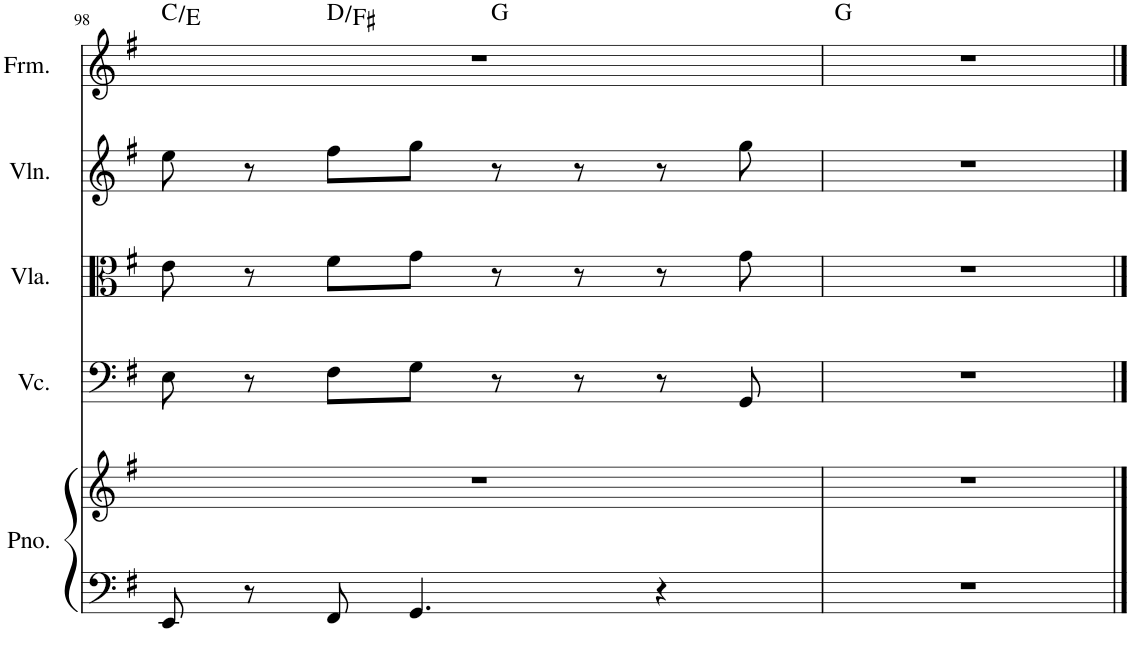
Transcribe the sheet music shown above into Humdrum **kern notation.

**kern	**kern	**kern	**kern	**kern	**kern	**harte
*part5	*part5	*part4	*part3	*part2	*part1	*part1
*staff6	*staff5	*staff4	*staff3	*staff2	*staff1	*
*I"Piano	*	*I"Violoncello	*I"Viola	*I"Violin	*I"Form	*
*I'Pno.	*	*I'Vc.	*I'Vla.	*I'Vln.	*I'Frm.	*
!!LO:PB:g=z
*clefF4	*clefG2	*clefF4	*clefC3	*clefG2	*clefG2	*
*k[f#]	*k[f#]	*k[f#]	*k[f#]	*k[f#]	*k[f#]	*
*M4/4	*M4/4	*M4/4	*M4/4	*M4/4	*M4/4	*
=98	=98	=98	=98	=98	=98	=98
*	*	*	*	*	*^	*
*	*	*	*	*	*	*^	*
8EE/	1r	8E\	8e\	8ee\	1r	4ryy	2ryy	C:maj/3
8r	.	8r	8r	8r	.	.	.	.
8FF#/	.	8F#\L	8f#\L	8ff#\L	.	2.ryy	.	D:maj/3
4.GG/	.	8G\J	8g\J	8gg\J	.	.	.	.
.	.	8r	8r	8r	.	.	2ryy	G:maj
.	.	8r	8r	8r	.	.	.	.
4r	.	8r	8r	8r	.	.	.	.
.	.	8GG/	8g\	8gg\	.	.	.	.
*	*	*	*	*	*v	*v	*v	*
=99	=99	=99	=99	=99	=99	=99
1r	1r	1r	1r	1r	1r	G:maj
==	==	==	==	==	==	==
*-	*-	*-	*-	*-	*-	*-
